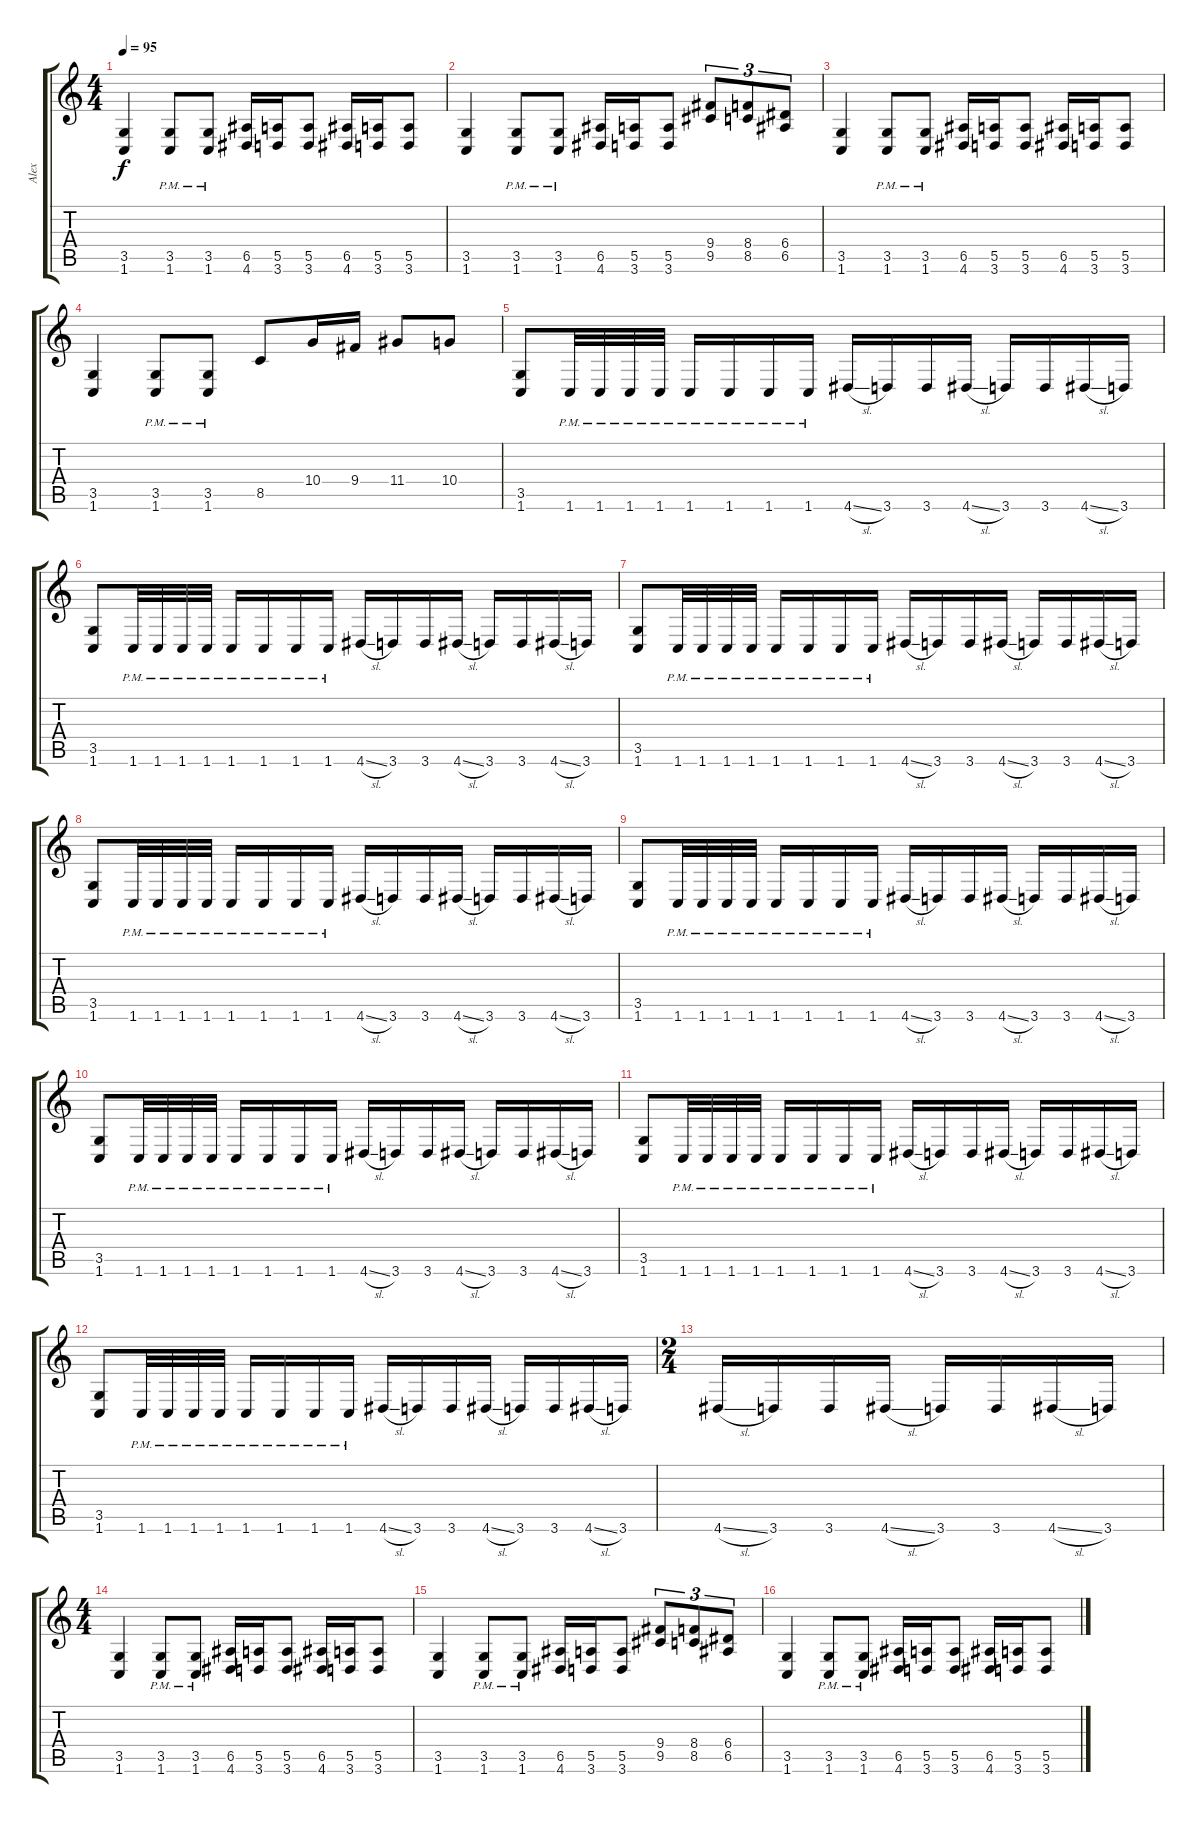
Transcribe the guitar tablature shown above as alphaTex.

\track ("Alex" "Alex") {instrument overdrivenguitar}
\staff {score tabs}
\tuning (B3 Gb3 D3 A2 E2 B1) {hide}
\ts (4 4)
\tempo 95
\clef g2
\ks c
(3.5 1.6).4{dy f} (3.5{pm} 1.6{pm}).8 (3.5{pm} 1.6{pm}).8 (6.5 4.6).16 (5.5 3.6).16 (5.5 3.6).8 (6.5 4.6).16 (5.5 3.6).16 (5.5 3.6).8 |
(3.5 1.6).4 (3.5{pm} 1.6{pm}).8 (3.5{pm} 1.6{pm}).8 (6.5 4.6).16 (5.5 3.6).16 (5.5 3.6).8 (9.4 9.5).8{tu (3 2)} (8.4 8.5).8{tu (3 2)} (6.4 6.5).8{tu (3 2)} |
(3.5 1.6).4 (3.5{pm} 1.6{pm}).8 (3.5{pm} 1.6{pm}).8 (6.5 4.6).16 (5.5 3.6).16 (5.5 3.6).8 (6.5 4.6).16 (5.5 3.6).16 (5.5 3.6).8 |
(3.5 1.6).4 (3.5{pm} 1.6{pm}).8 (3.5{pm} 1.6{pm}).8 8.5.8 10.4.16 9.4.16 11.4.8 10.4.8 |
(3.5 1.6).8 1.6{pm}.32 1.6{pm}.32 1.6{pm}.32 1.6{pm}.32 1.6{pm}.16 1.6{pm}.16 1.6{pm}.16 1.6{pm}.16 4.6{sl}.16 3.6.16 3.6.16 4.6{sl}.16 3.6.16 3.6.16 4.6{sl}.16 3.6.16 |
(3.5 1.6).8 1.6{pm}.32 1.6{pm}.32 1.6{pm}.32 1.6{pm}.32 1.6{pm}.16 1.6{pm}.16 1.6{pm}.16 1.6{pm}.16 4.6{sl}.16 3.6.16 3.6.16 4.6{sl}.16 3.6.16 3.6.16 4.6{sl}.16 3.6.16 |
(3.5 1.6).8 1.6{pm}.32 1.6{pm}.32 1.6{pm}.32 1.6{pm}.32 1.6{pm}.16 1.6{pm}.16 1.6{pm}.16 1.6{pm}.16 4.6{sl}.16 3.6.16 3.6.16 4.6{sl}.16 3.6.16 3.6.16 4.6{sl}.16 3.6.16 |
(3.5 1.6).8 1.6{pm}.32 1.6{pm}.32 1.6{pm}.32 1.6{pm}.32 1.6{pm}.16 1.6{pm}.16 1.6{pm}.16 1.6{pm}.16 4.6{sl}.16 3.6.16 3.6.16 4.6{sl}.16 3.6.16 3.6.16 4.6{sl}.16 3.6.16 |
(3.5 1.6).8 1.6{pm}.32 1.6{pm}.32 1.6{pm}.32 1.6{pm}.32 1.6{pm}.16 1.6{pm}.16 1.6{pm}.16 1.6{pm}.16 4.6{sl}.16 3.6.16 3.6.16 4.6{sl}.16 3.6.16 3.6.16 4.6{sl}.16 3.6.16 |
(3.5 1.6).8 1.6{pm}.32 1.6{pm}.32 1.6{pm}.32 1.6{pm}.32 1.6{pm}.16 1.6{pm}.16 1.6{pm}.16 1.6{pm}.16 4.6{sl}.16 3.6.16 3.6.16 4.6{sl}.16 3.6.16 3.6.16 4.6{sl}.16 3.6.16 |
(3.5 1.6).8 1.6{pm}.32 1.6{pm}.32 1.6{pm}.32 1.6{pm}.32 1.6{pm}.16 1.6{pm}.16 1.6{pm}.16 1.6{pm}.16 4.6{sl}.16 3.6.16 3.6.16 4.6{sl}.16 3.6.16 3.6.16 4.6{sl}.16 3.6.16 |
(3.5 1.6).8 1.6{pm}.32 1.6{pm}.32 1.6{pm}.32 1.6{pm}.32 1.6{pm}.16 1.6{pm}.16 1.6{pm}.16 1.6{pm}.16 4.6{sl}.16 3.6.16 3.6.16 4.6{sl}.16 3.6.16 3.6.16 4.6{sl}.16 3.6.16 |
\ts (2 4)
4.6{sl}.16 3.6.16 3.6.16 4.6{sl}.16 3.6.16 3.6.16 4.6{sl}.16 3.6.16 |
\ts (4 4)
(3.5 1.6).4 (3.5{pm} 1.6{pm}).8 (3.5{pm} 1.6{pm}).8 (6.5 4.6).16 (5.5 3.6).16 (5.5 3.6).8 (6.5 4.6).16 (5.5 3.6).16 (5.5 3.6).8 |
(3.5 1.6).4 (3.5{pm} 1.6{pm}).8 (3.5{pm} 1.6{pm}).8 (6.5 4.6).16 (5.5 3.6).16 (5.5 3.6).8 (9.4 9.5).8{tu (3 2)} (8.4 8.5).8{tu (3 2)} (6.4 6.5).8{tu (3 2)} |
(3.5 1.6).4 (3.5{pm} 1.6{pm}).8 (3.5{pm} 1.6{pm}).8 (6.5 4.6).16 (5.5 3.6).16 (5.5 3.6).8 (6.5 4.6).16 (5.5 3.6).16 (5.5 3.6).8
